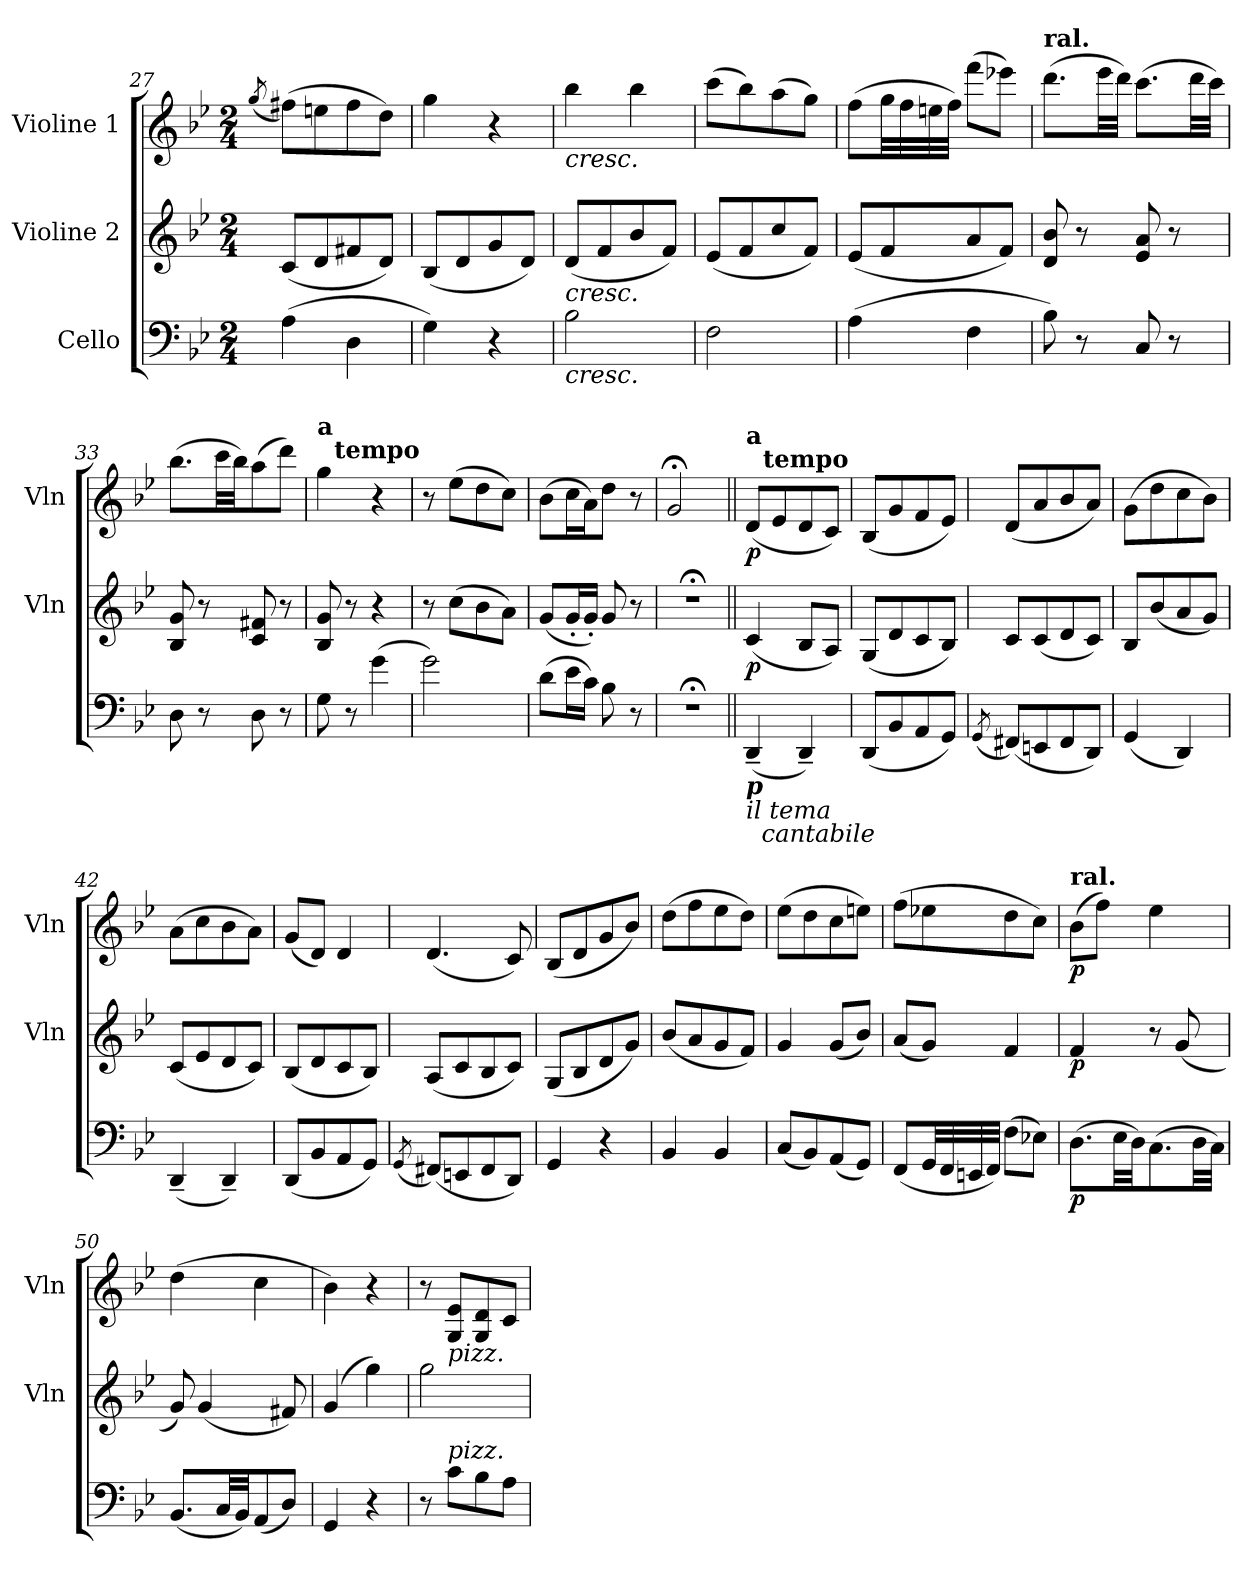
**kern	**dynam	**kern	**dynam	**kern	**dynam
*part3	*part3	*part2	*part2	*part1	*part1
*staff3	*staff3	*staff2	*staff2	*staff1	*staff1
*I"Cello	*	*I"Violine 2	*	*I"Violine 1	*
*	*	*I'Vln	*	*I'Vln	*
!!LO:LB:g=z
*clefF4	*	*clefG2	*	*clefG2	*
*k[b-e-]	*	*k[b-e-]	*	*k[b-e-]	*
*B-:	*	*B-:	*	*B-:	*
*M2/4	*	*M2/4	*	*M2/4	*
=27	=27	=27	=27	=27	=27
.	.	.	.	(>8qgg/	.
(>4A	.	(<8cL	.	(>8ff#XL)	.
.	.	8d	.	8een	.
4D	.	8f#X	.	8ff#	.
.	.	8dJ)	.	8ddJ)	.
=28	=28	=28	=28	=28	=28
4G)	.	(<8B-L	.	4gg	.
.	.	8d	.	.	.
4r	.	8g	.	4r	.
.	.	8dJ)	.	.	.
=29	=29	=29	=29	=29	=29
!	!	!	!	!LO:TX:b:i:t=cresc.	!
!	!	!LO:TX:b:i:t=cresc.	!	!	!
!LO:TX:b:i:t=cresc.	!	!	!	!	!
2B-	.	(<8dL	.	4bb-	.
.	.	8f	.	.	.
.	.	8b-	.	4bb-	.
.	.	8fJ)	.	.	.
=30	=30	=30	=30	=30	=30
2F	.	(<8e-L	.	(>8cccL	.
.	.	8f	.	8bb-)	.
.	.	8cc	.	(>8aa	.
.	.	8fJ)	.	8ggJ)	.
=31	=31	=31	=31	=31	=31
(>4A	.	(<8e-L	.	(>8ffL	.
.	.	8f	.	32ggLL	.
.	.	.	.	32ff	.
.	.	.	.	32een	.
.	.	.	.	32ffJJJ)	.
4F	.	8a	.	(>8fffL	.
.	.	8fJ)	.	8eee-XJ)	.
=32	=32	=32	=32	=32	=32
!	!	!	!	!LO:TX:a:B:t=ral.	!
8B-)	.	8d 8b-	.	(>8.dddL	.
8r	.	8r	.	.	.
.	.	.	.	32eee-LL	.
.	.	.	.	32dddJJJ)	.
8C	.	8e- 8a	.	(>8.cccL	.
8r	.	8r	.	.	.
.	.	.	.	32dddLL	.
.	.	.	.	32cccJJJ)	.
!!LO:LB:g=z
=33	=33	=33	=33	=33	=33
8D	.	8B- 8g	.	(>8.bb-L	.
8r	.	8r	.	.	.
.	.	.	.	32cccLL	.
.	.	.	.	32bb-JJ)	.
8D	.	8c 8f#X	.	(>8aa	.
8r	.	8r	.	8dddJ)	.
=34	=34	=34	=34	=34	=34
!	!	!	!	!LO:TX:a:B:t=a\n                           tempo	!
8G	.	8B- 8g	.	4gg	.
8r	.	8r	.	.	.
(>4g	.	4r	.	4r	.
=35	=35	=35	=35	=35	=35
2g)	.	8r	.	8r	.
.	.	(>8ccL	.	(>8ee-L	.
.	.	8b-	.	8dd	.
.	.	8aJ)	.	8ccJ)	.
=36	=36	=36	=36	=36	=36
(>8dL	.	(<8gL	.	(>8b-L	.
16e-L	.	16g'L	.	16ccL	.
16cJJ)	.	16g'JJ)	.	16aJ)	.
8B-	.	8g	.	8ddJ	.
8r	.	8r	.	8r	.
=37	=37	=37	=37	=37	=37
2r;<	.	2r;<	.	2g;<	.
=38||	=38||	=38||	=38||	=38||	=38||
!	!	!	!	!LO:TX:a:B:t=a\n                           tempo	!
!LO:TX:b:Bi:t=p	!	!	!	!	!
!LO:TX:b:i:t=il tema\n                           cantabile	!	!	!	!	!
!	!	!	!LO:DY:b	!	!LO:DY:b
(<4DD~	.	(<4c	p	(<8dL	p
.	.	.	.	8e-	.
4DD~)	.	8B-L	.	8d	.
.	.	8AJ)	.	8cJ)	.
=39	=39	=39	=39	=39	=39
(<8DDL	.	(<8GL	.	(<8B-L	.
8BB-	.	8d	.	8g	.
8AA	.	8c	.	8f	.
8GGJ)	.	8B-J)	.	8e-J)	.
=40	=40	=40	=40	=40	=40
(<8qGG/	.	.	.	.	.
(<8FF#XL)	.	8cL	.	(<8dL	.
8EEn	.	(<8c	.	8a	.
8FF#	.	8d	.	8b-	.
8DDJ)	.	8cJ)	.	8aJ)	.
=41	=41	=41	=41	=41	=41
(<4GG	.	8B-L	.	(>8gL	.
.	.	(<8b-	.	8dd	.
4DD)	.	8a	.	8cc	.
.	.	8gJ)	.	8b-J)	.
=42	=42	=42	=42	=42	=42
(<4DD~	.	(<8cL	.	(>8aL	.
.	.	8e-	.	8cc	.
4DD~)	.	8d	.	8b-	.
.	.	8cJ)	.	8aJ)	.
=43	=43	=43	=43	=43	=43
(<8DDL	.	(<8B-L	.	(<8gL	.
8BB-	.	8d	.	8dJ)	.
8AA	.	8c	.	4d	.
8GGJ)	.	8B-J)	.	.	.
!!LO:LB:g=z
=44	=44	=44	=44	=44	=44
(<8qGG/	.	.	.	.	.
(<8FF#XL)	.	(<8AL	.	(<4.d	.
8EEn	.	8c	.	.	.
8FF#	.	8B-	.	.	.
8DDJ)	.	8cJ)	.	8c)	.
=45	=45	=45	=45	=45	=45
4GG	.	(<8GL	.	(<8B-L	.
.	.	8B-	.	8d	.
4r	.	8d	.	8g	.
.	.	8gJ)	.	8b-J)	.
=46	=46	=46	=46	=46	=46
4BB-	.	(<8b-L	.	(>8ddL	.
.	.	8a	.	8ff	.
4BB-	.	8g	.	8ee-	.
.	.	8fJ)	.	8ddJ)	.
=47	=47	=47	=47	=47	=47
(<8CL	.	4g	.	(>8ee-L	.
8BB-)	.	.	.	8dd	.
(<8AA	.	(<8gL	.	8cc	.
8GGJ)	.	8b-J)	.	8eenJ)	.
=48	=48	=48	=48	=48	=48
(<8FFL	.	(<8aL	.	(>8ffL	.
32GGLL	.	8gJ)	.	8ee-X	.
32FF	.	.	.	.	.
32EEn	.	.	.	.	.
32FFJJJ)	.	.	.	.	.
(>8FL	.	4f	.	8dd	.
8E-XJ)	.	.	.	8ccJ)	.
!!LO:LB:g=z
=49	=49	=49	=49	=49	=49
!	!	!	!	!LO:TX:a:B:t=ral.	!
!	!LO:DY:b	!	!LO:DY:b	!	!LO:DY:b
(>8.DL	p	4f	p	(>8b-L	p
.	.	.	.	8ffJ)	.
32E-LL	.	.	.	.	.
32DJJ)	.	.	.	.	.
(>8.C	.	8r	.	4ee-	.
.	.	(<8g	.	.	.
32DLL	.	.	.	.	.
32CJJJ)	.	.	.	.	.
=50	=50	=50	=50	=50	=50
(<8.BB-L	.	8g)	.	(>4dd	.
.	.	(<4g	.	.	.
32CLL	.	.	.	.	.
32BB-JJ)	.	.	.	.	.
(<8AA	.	.	.	4cc	.
8DJ)	.	8f#X)	.	.	.
=51	=51	=51	=51	=51	=51
4GG	.	(>4g	.	4b-)	.
4r	.	4gg)	.	4r	.
=52	=52	=52	=52	=52	=52
8r	.	2gg	.	8r	.
!	!	!	!	!LO:TX:b:i:t=pizz.	!
!LO:TX:a:i:t=pizz.	!	!	!	!	!
8cL	.	.	.	8G 8e-L	.
8B-	.	.	.	8G 8d	.
8AJ	.	.	.	8cJ	.
=	=	=	=	=	=
*-	*-	*-	*-	*-	*-
